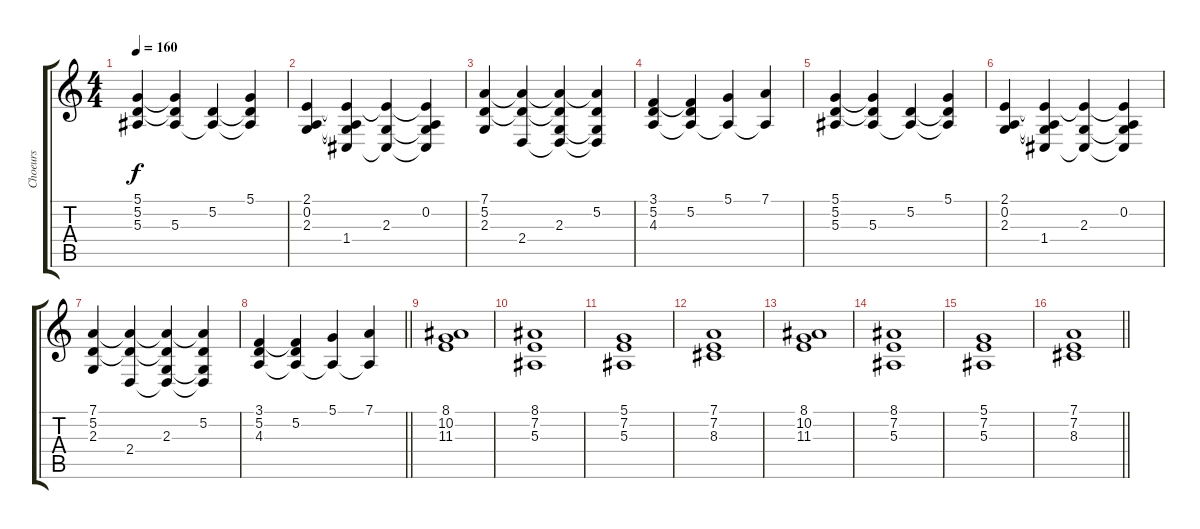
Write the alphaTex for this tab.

\track ("Choeurs" "Choeurs") {instrument choiraahs}
\staff {score tabs}
\tuning (D4 A3 F3 C3 G2 D2) {hide}
\ts (4 4)
\tempo 160
\clef g2
\ks c
(5.1 5.2 5.3).4{dy f} (5.1{t} 5.2{t} 5.3).4 (5.2 5.3{t}).4 (5.1 5.2{t} 5.3{t}).4 |
(2.1 0.2 2.3).4 (2.1{t} 0.2{t} 2.3{t} 1.4).4 (2.1{t} 2.3 1.4{t}).4 (2.1{t} 0.2 2.3{t} 1.4{t}).4 |
(7.1 5.2 2.3).4 (7.1{t} 5.2{t} 2.4).4 (7.1{t} 5.2{t} 2.3 2.4{t}).4 (7.1{t} 5.2 2.3{t} 2.4{t}).4 |
(3.1 5.2 4.3).4 (3.1{t} 5.2 4.3{t}).4 (5.1 4.3{t}).4 (7.1 4.3{t}).4 |
(5.1 5.2 5.3).4 (5.1{t} 5.2{t} 5.3).4 (5.2 5.3{t}).4 (5.1 5.2{t} 5.3{t}).4 |
(2.1 0.2 2.3).4 (2.1{t} 0.2{t} 2.3{t} 1.4).4 (2.1{t} 2.3 1.4{t}).4 (2.1{t} 0.2 2.3{t} 1.4{t}).4 |
(7.1 5.2 2.3).4 (7.1{t} 5.2{t} 2.4).4 (7.1{t} 5.2{t} 2.3 2.4{t}).4 (7.1{t} 5.2 2.3{t} 2.4{t}).4 |
\barLineRight lightlight
(3.1 5.2 4.3).4 (3.1{t} 5.2 4.3{t}).4 (5.1 4.3{t}).4 (7.1 4.3{t}).4 |
(8.1 10.2 11.3).1 |
(8.1 7.2 5.3).1 |
(5.1 7.2 5.3).1 |
(7.1 7.2 8.3).1 |
(8.1 10.2 11.3).1 |
(8.1 7.2 5.3).1 |
(5.1 7.2 5.3).1 |
\barLineRight lightlight
(7.1 7.2 8.3).1
